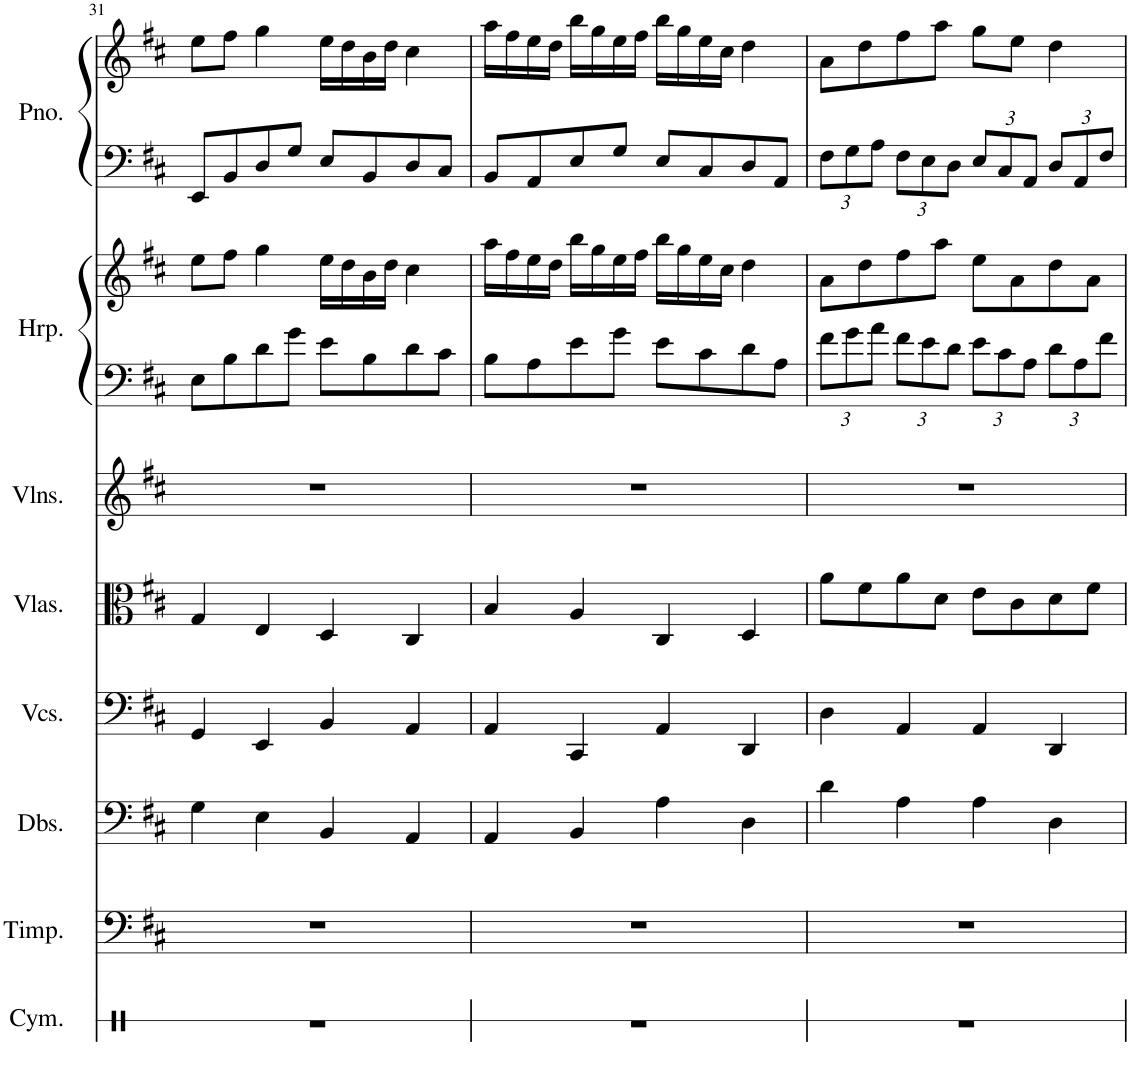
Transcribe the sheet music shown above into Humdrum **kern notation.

**kern	**kern	**kern	**kern	**kern	**kern	**kern	**kern	**kern	**kern
*part8	*part7	*part6	*part5	*part4	*part3	*part2	*part2	*part1	*part1
*staff10	*staff9	*staff8	*staff7	*staff6	*staff5	*staff4	*staff3	*staff2	*staff1
*I"Cymbal	*I"Timpani	*I"Double Basses	*I"Violoncellos	*I"Violas	*I"Violins	*I"Harp	*	*I"Piano	*
*I'Cym.	*I'Timp.	*I'Dbs.	*I'Vcs.	*I'Vlas.	*I'Vlns.	*I'Hrp.	*	*I'Pno.	*
!!LO:PB:g=z
*clefX	*clefF4	*clefF4	*clefF4	*clefC3	*clefG2	*clefF4	*clefG2	*clefF4	*clefG2
*	*	*Trd7c12	*	*	*	*	*	*	*
*k[]	*k[f#c#]	*k[f#c#]	*k[f#c#]	*k[f#c#]	*k[f#c#]	*k[f#c#]	*k[f#c#]	*k[f#c#]	*k[f#c#]
*M4/4	*M4/4	*M4/4	*M4/4	*M4/4	*M4/4	*M4/4	*M4/4	*M4/4	*M4/4
*met(c)	*met(c)	*met(c)	*met(c)	*met(c)	*met(c)	*met(c)	*met(c)	*met(c)	*met(c)
=31	=31	=31	=31	=31	=31	=31	=31	=31	=31
1r	1r	4G\	4GG/	4G/	1r	8E\L	8ee\L	8EE/L	8ee\L
.	.	.	.	.	.	8B\	8ff#\J	8BB/	8ff#\J
.	.	4E\	4EE/	4E/	.	8d\	4gg\	8D/	4gg\
.	.	.	.	.	.	8g\J	.	8G/J	.
.	.	4BB/	4BB/	4D/	.	8e\L	16ee\LL	8E/L	16ee\LL
.	.	.	.	.	.	.	16dd\	.	16dd\
.	.	.	.	.	.	8B\	16b\	8BB/	16b\
.	.	.	.	.	.	.	16dd\JJ	.	16dd\JJ
.	.	4AA/	4AA/	4C#/	.	8d\	4cc#\	8D/	4cc#\
.	.	.	.	.	.	8c#\J	.	8C#/J	.
=32	=32	=32	=32	=32	=32	=32	=32	=32	=32
1r	1r	4AA/	4AA/	4B/	1r	8B\L	16aa\LL	8BB/L	16aa\LL
.	.	.	.	.	.	.	16ff#\	.	16ff#\
.	.	.	.	.	.	8A\	16ee\	8AA/	16ee\
.	.	.	.	.	.	.	16dd\JJ	.	16dd\JJ
.	.	4BB/	4CC#/	4A/	.	8e\	16bb\LL	8E/	16bb\LL
.	.	.	.	.	.	.	16gg\	.	16gg\
.	.	.	.	.	.	8g\J	16ee\	8G/J	16ee\
.	.	.	.	.	.	.	16ff#\JJ	.	16ff#\JJ
.	.	4A\	4AA/	4C#/	.	8e\L	16bb\LL	8E/L	16bb\LL
.	.	.	.	.	.	.	16gg\	.	16gg\
.	.	.	.	.	.	8c#\	16ee\	8C#/	16ee\
.	.	.	.	.	.	.	16cc#\JJ	.	16cc#\JJ
.	.	4D\	4DD/	4D/	.	8d\	4dd\	8D/	4dd\
.	.	.	.	.	.	8A\J	.	8AA/J	.
=33	=33	=33	=33	=33	=33	=33	=33	=33	=33
*	*	*	*	*	*	*Xbrackettup	*	*Xbrackettup	*
1r	1r	4d\	4D\	8a\L	1r	12f#\L	8a\L	12F#\L	8a\L
.	.	.	.	.	.	12g\	.	12G\	.
.	.	.	.	8f#\	.	.	8dd\	.	8dd\
.	.	.	.	.	.	12a\J	.	12A\J	.
.	.	4A\	4AA/	8a\	.	12f#\L	8ff#\	12F#\L	8ff#\
.	.	.	.	.	.	12e\	.	12E\	.
.	.	.	.	8d\J	.	.	8aa\J	.	8aa\J
.	.	.	.	.	.	12d\J	.	12D\J	.
.	.	4A\	4AA/	8e\L	.	12e\L	8ee\L	12E/L	8gg\L
.	.	.	.	.	.	12c#\	.	12C#/	.
.	.	.	.	8c#\	.	.	8a\	.	8ee\J
.	.	.	.	.	.	12A\J	.	12AA/J	.
.	.	4D\	4DD/	8d\	.	12d\L	8dd\	12D/L	4dd\
.	.	.	.	.	.	12A\	.	12AA/	.
.	.	.	.	8f#\J	.	.	8a\J	.	.
.	.	.	.	.	.	12f#\J	.	12F#/J	.
=	=	=	=	=	=	=	=	=	=
*-	*-	*-	*-	*-	*-	*-	*-	*-	*-
